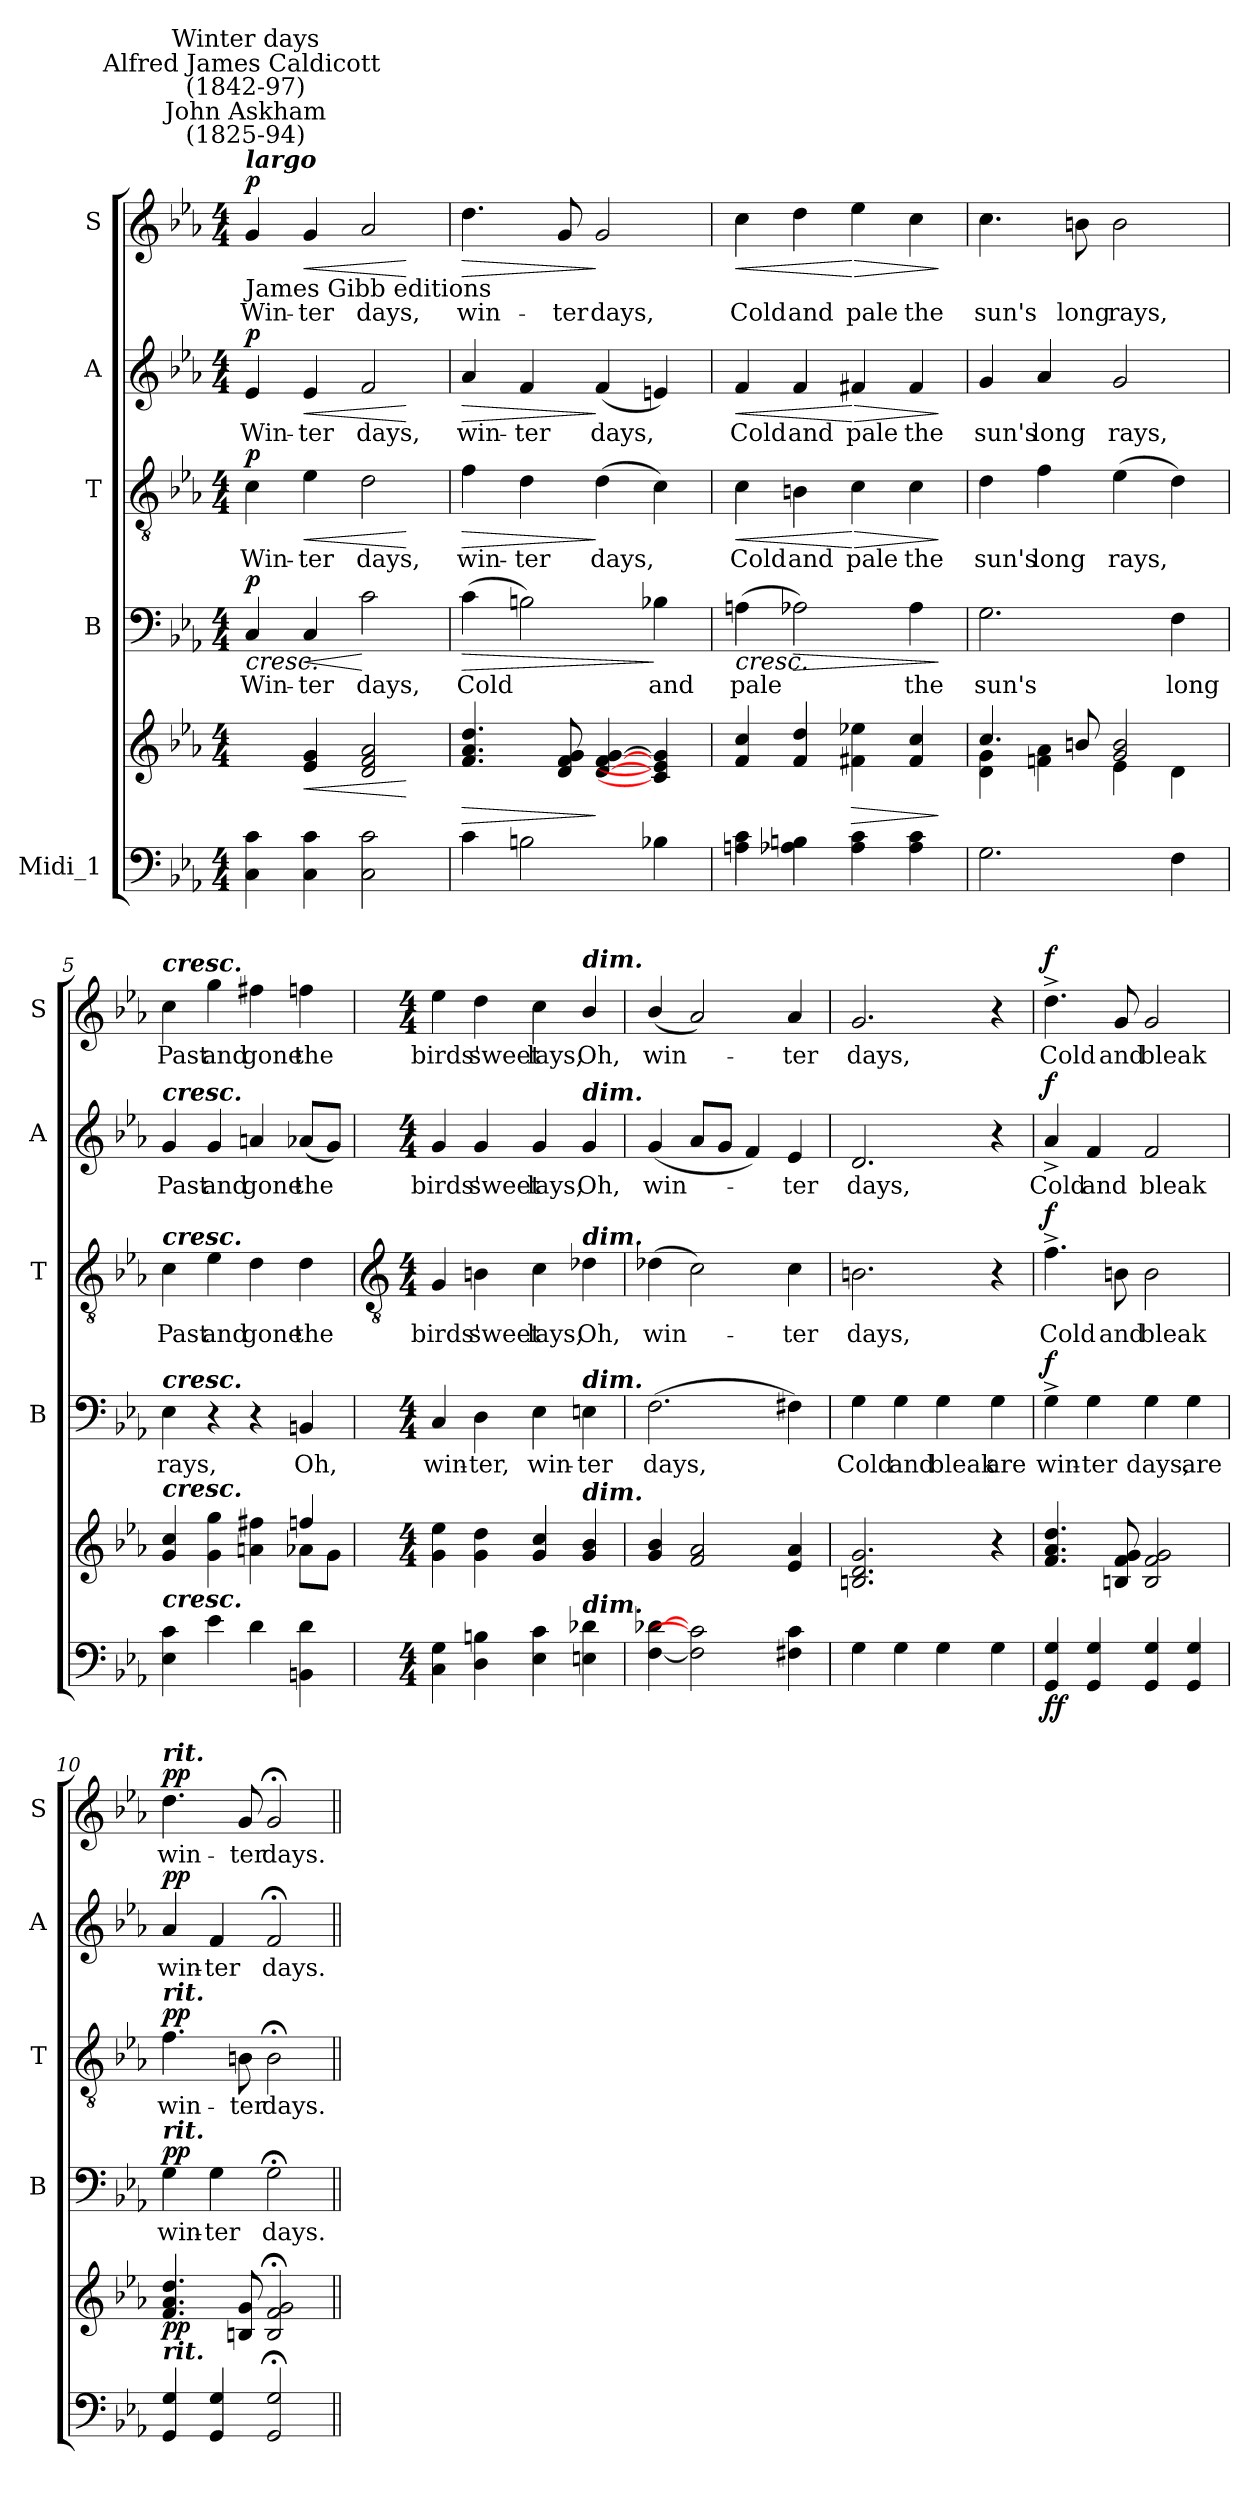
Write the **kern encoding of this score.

**kern	**kern	**dynam	**kern	**text	**dynam	**kern	**text	**dynam	**kern	**text	**dynam	**kern	**text	**dynam
*part5	*part5	*part5	*part4	*part4	*part4	*part3	*part3	*part3	*part2	*part2	*part2	*part1	*part1	*part1
*staff6	*staff5	*staff5/6	*staff4	*staff4	*staff4	*staff3	*staff3	*staff3	*staff2	*staff2	*staff2	*staff1	*staff1	*staff1
*I"Midi_1	*	*	*I"B	*	*	*I"T	*	*	*I"A	*	*	*I"S	*	*
*	*	*	*I'B	*	*	*I'T	*	*	*I'A	*	*	*I'S	*	*
*clefF4	*clefG2	*	*clefF4	*	*	*clefGv2	*	*	*clefG2	*	*	*clefG2	*	*
*k[b-e-a-]	*k[b-e-a-]	*	*k[b-e-a-]	*	*	*k[b-e-a-]	*	*	*k[b-e-a-]	*	*	*k[b-e-a-]	*	*
*E-:	*E-:	*	*E-:	*	*	*E-:	*	*	*E-:	*	*	*E-:	*	*
*M4/4	*M4/4	*	*M4/4	*	*	*M4/4	*	*	*M4/4	*	*	*M4/4	*	*
*MM50	*MM50	*	*MM50	*	*	*MM50	*	*	*MM50	*	*	*MM50	*	*
=1	=1	=1	=1	=1	=1	=1	=1	=1	=1	=1	=1	=1	=1	=1
*	*^	*	*	*	*	*	*	*	*	*	*	*	*	*
!	!	!	!	!	!	!	!	!	!	!	!	!	!LO:TX:a:Bi:t=largo	!	!
!	!	!	!	!	!	!	!	!	!	!	!	!	!LO:TX:a:cj:t=John Askham\n(1825-94)	!	!
!	!	!	!	!	!	!	!	!	!	!	!	!	!LO:TX:a:cj:t=Alfred James Caldicott \n(1842-97)	!	!
!	!	!	!	!	!	!	!	!	!	!	!	!	!LO:TX:a:cj:t=Winter days	!	!
!	!	!	!	!	!	!	!	!	!	!	!	!	!LO:TX:b:t=James Gibb editions	!	!
!	!	!	!	!	!LO:LY:b	!LO:HP:b	!	!LO:LY:b	!	!	!LO:LY:b	!	!	!LO:LY:b	!
!	!	!	!	!	!	!LO:DY:n=1:b	!	!	!LO:DY:b	!	!	!LO:DY:b	!	!	!LO:DY:b
4C 4c	4ryy	1ryy	.	4C	Win-	< p	4c	Win-	p	4e-	Win-	p	4g	Win-	p
!	!	!	!LO:HP:b	!	!LO:LY:b	!LO:HP:b	!	!LO:LY:b	!LO:HP:b	!	!LO:LY:b	!LO:HP:b	!	!LO:LY:b	!LO:HP:b
4C 4c	4e- 4g	.	<	4C	-ter	<	4e-	-ter	<	4e-	-ter	<	4g	-ter	<
!	!	!	!	!	!LO:LY:b	!	!	!LO:LY:b	!	!	!LO:LY:b	!	!	!LO:LY:b	!
2C 2c	2d 2f 2a-	.	.	2c	days,	[	2d	days,	.	2f	days,	.	2a-	days,	.
*	*v	*v	*	*	*	*	*	*	*	*	*	*	*	*	*
.	.	[	.	.	[	.	.	[	.	.	[	.	.	[
=2	=2	=2	=2	=2	=2	=2	=2	=2	=2	=2	=2	=2	=2	=2
!	!	!LO:HP:b	!	!LO:LY:b	!LO:HP:b	!	!LO:LY:b	!LO:HP:b	!	!LO:LY:b	!LO:HP:b	!	!LO:LY:b	!LO:HP:b
*	*^	*	*	*	*	*	*	*	*	*	*	*	*	*
4c	4.f 4.a- 4.dd	1ryy	>	(>4c	Cold	>	4f	win-	>	4a-	win-	>	4.dd	win-	>
!	!	!	!	!	!	!	!	!LO:LY:b	!	!	!LO:LY:b	!	!	!	!
2Bn	.	.	.	2Bn)	.	.	4d	-ter	.	4f	-ter	.	.	.	.
!	!	!	!	!	!	!	!	!	!	!	!	!	!	!LO:LY:b	!
.	8d 8f 8g	.	.	.	.	.	.	.	.	.	.	.	8g	-ter	.
!	!	!	!	!	!	!	!	!LO:LY:b	!	!	!LO:LY:b	!	!	!LO:LY:b	!
.	[4d [4f [4g	.	]	.	.	.	(>4d	days,	]	(<4f	days,	]	2g	days,	]
!	!	!	!	!	!LO:LY:b	!	!	!	!	!	!	!	!	!	!
4B-X	4c] 4e] 4g]	.	.	4B-X	and	]	4c)	.	.	4en)	.	.	.	.	.
=3	=3	=3	=3	=3	=3	=3	=3	=3	=3	=3	=3	=3	=3	=3	=3
!	!	!	!LO:HP:b	!	!LO:LY:b	!LO:HP:b	!	!LO:LY:b	!LO:HP:b	!	!LO:LY:b	!LO:HP:b	!	!LO:LY:b	!LO:HP:b
4An 4c	4f 4cc	1ryy	<	(>4An	pale	<	4c	Cold	<	4f	Cold	<	4cc	Cold	<
!	!	!	!	!	!	!LO:HP:b	!	!LO:LY:b	!	!	!LO:LY:b	!	!	!LO:LY:b	!
4A-X 4Bn	4f 4dd	.	.	2A-X)	.	>	4Bn	and	.	4f	and	.	4dd	and	.
!	!	!	!LO:HP:n=1:b	!	!	!	!	!LO:LY:b	!LO:HP:n=1:b	!	!LO:LY:b	!LO:HP:n=1:b	!	!LO:LY:b	!LO:HP:n=1:b
4A- 4c	4f#X 4ee-X	.	[ >	.	.	.	4c	pale	[ >	4f#X	pale	[ >	4ee-	pale	[ >
!	!	!	!	!	!LO:LY:b	!	!	!LO:LY:b	!	!	!LO:LY:b	!	!	!LO:LY:b	!
4A- 4c	4f# 4cc	.	.	4A-	the	[	4c	the	.	4f#	the	.	4cc	the	.
*	*v	*v	*	*	*	*	*	*	*	*	*	*	*	*	*
.	.	]	.	.	]	.	.	]	.	.	]	.	.	]
=4	=4	=4	=4	=4	=4	=4	=4	=4	=4	=4	=4	=4	=4	=4
*	*^	*	*	*	*	*	*	*	*	*	*	*	*	*
!	!	!	!	!	!LO:LY:b	!	!	!LO:LY:b	!	!	!LO:LY:b	!	!	!LO:LY:b	!
2.G	4.cc/	4d\ 4g\	.	2.G	sun's	.	4d	sun's	.	4g	sun's	.	4.cc	sun's	.
!	!	!	!	!	!	!	!	!LO:LY:b	!	!	!LO:LY:b	!	!	!	!
.	.	4fn\ 4a-\	.	.	.	.	4f	long	.	4a-	long	.	.	.	.
!	!	!	!	!	!	!	!	!	!	!	!	!	!	!LO:LY:b	!
.	8bn/	.	.	.	.	.	.	.	.	.	.	.	8bn	long	.
!	!	!	!	!	!	!	!	!LO:LY:b	!	!	!LO:LY:b	!	!	!LO:LY:b	!
.	2g 2b	4e-\	.	.	.	.	(>4e-	rays,	.	2g	rays,	.	2b	rays,	.
!	!	!	!	!	!LO:LY:b	!	!	!	!	!	!	!	!	!	!
4F	.	4d\	.	4F	long	.	4d)	.	.	.	.	.	.	.	.
=5	=5	=5	=5	=5	=5	=5	=5	=5	=5	=5	=5	=5	=5	=5	=5
!	!	!	!	!	!	!	!	!	!	!	!	!	!LO:TX:a:Bi:t=cresc.	!	!
!	!	!	!	!	!	!	!	!	!	!LO:TX:a:Bi:t=cresc.	!	!	!	!	!
!	!	!	!	!	!	!	!LO:TX:a:Bi:t=cresc.	!	!	!	!	!	!	!	!
!	!	!	!	!LO:TX:a:Bi:t=cresc.	!	!	!	!	!	!	!	!	!	!	!
!	!LO:TX:a:Bi:t=cresc.	!	!	!	!	!	!	!	!	!	!	!	!	!	!
!LO:TX:a:Bi:t=cresc.	!	!	!	!	!	!	!	!	!	!	!	!	!	!	!
!	!	!	!	!	!LO:LY:b	!	!	!LO:LY:b	!	!	!LO:LY:b	!	!	!LO:LY:b	!
4E- 4c	4g 4cc	2.ryy	.	4E-	rays,	.	4c	Past	.	4g	Past	.	4cc	Past	.
!	!	!	!	!	!	!	!	!LO:LY:b	!	!	!LO:LY:b	!	!	!LO:LY:b	!
4e-	4g 4gg	.	.	4r	.	.	4e-	and	.	4g	and	.	4gg	and	.
!	!	!	!	!	!	!	!	!LO:LY:b	!	!	!LO:LY:b	!	!	!LO:LY:b	!
4d	4an 4ff#X	.	.	4r	.	.	4d	gone	.	4an	gone	.	4ff#X	gone	.
!	!	!	!	!	!LO:LY:b	!	!	!LO:LY:b	!	!	!LO:LY:b	!	!	!LO:LY:b	!
4BBn 4d	4ffn/	8a-X\L	.	4BBn	Oh,	.	4d	the	.	(<8a-XL	the	.	4ffn	the	.
.	.	8g\J	.	.	.	.	.	.	.	8gJ)	.	.	.	.	.
*	*v	*v	*	*	*	*	*	*	*	*	*	*	*	*	*
!!LO:LB:g=z
=6	=6	=6	=6	=6	=6	=6	=6	=6	=6	=6	=6	=6	=6	=6
*	*	*	*	*	*	*clefGv2	*	*	*	*	*	*	*	*
*M4/4	*M4/4	*	*M4/4	*	*	*M4/4	*	*	*M4/4	*	*	*M4/4	*	*
*	*^	*	*	*	*	*	*	*	*	*	*	*	*	*
!	!	!	!	!	!LO:LY:b	!	!	!LO:LY:b	!	!	!LO:LY:b	!	!	!LO:LY:b	!
*	*v	*v	*	*	*	*	*	*	*	*	*	*	*	*	*
4C 4G	4g\ 4ee-\	.	4C	win-	.	4G	birds'	.	4g	birds'	.	4ee-	birds'	.
!	!	!	!	!LO:LY:b	!	!	!LO:LY:b	!	!	!LO:LY:b	!	!	!LO:LY:b	!
4D 4Bn	4g 4dd	.	4D	-ter,	.	4Bn	sweet	.	4g	sweet	.	4dd	sweet	.
!	!	!	!	!LO:LY:b	!	!	!LO:LY:b	!	!	!LO:LY:b	!	!	!LO:LY:b	!
4E- 4c	4g 4cc	.	4E-	win-	.	4c	lays,	.	4g	lays,	.	4cc	lays,	.
!	!	!	!	!	!	!	!	!	!	!	!	!LO:TX:a:Bi:t=dim.	!	!
!	!	!	!	!	!	!	!	!	!LO:TX:a:Bi:t=dim.	!	!	!	!	!
!	!	!	!	!	!	!LO:TX:a:Bi:t=dim.	!	!	!	!	!	!	!	!
!	!	!	!LO:TX:a:Bi:t=dim.	!	!	!	!	!	!	!	!	!	!	!
!	!LO:TX:a:Bi:t=dim.	!	!	!	!	!	!	!	!	!	!	!	!	!
!LO:TX:a:Bi:t=dim.	!	!	!	!	!	!	!	!	!	!	!	!	!	!
!	!	!	!	!LO:LY:b	!	!	!LO:LY:b	!	!	!LO:LY:b	!	!	!LO:LY:b	!
4En 4d-X	4g 4b-	.	4En	-ter	.	4d-X	Oh,	.	4g	Oh,	.	4b-/	Oh,	.
=7	=7	=7	=7	=7	=7	=7	=7	=7	=7	=7	=7	=7	=7	=7
!	!	!	!	!LO:LY:b	!	!	!LO:LY:b	!	!	!LO:LY:b	!	!	!LO:LY:b	!
[4F [4d-X	4g 4b-	.	(>2.F	days,	.	(>4d-X	win-	.	(<4g	win-	.	(<4b-/	win-	.
2F] 2c]	2f 2a-	.	.	.	.	2c)	.	.	8a-L	.	.	2a-)	.	.
.	.	.	.	.	.	.	.	.	8gJ	.	.	.	.	.
.	.	.	.	.	.	.	.	.	4f)	.	.	.	.	.
!	!	!	!	!	!	!	!LO:LY:b	!	!	!LO:LY:b	!	!	!LO:LY:b	!
4F#X 4c	4e- 4a-	.	4F#X)	.	.	4c	ter	.	4e-	ter	.	4a-	ter	.
=8	=8	=8	=8	=8	=8	=8	=8	=8	=8	=8	=8	=8	=8	=8
!	!	!	!	!LO:LY:b	!	!	!LO:LY:b	!	!	!LO:LY:b	!	!	!LO:LY:b	!
4G	2.Bn 2.d 2.g	.	4G	Cold	.	2.Bn	days,	.	2.d	days,	.	2.g	days,	.
!	!	!	!	!LO:LY:b	!	!	!	!	!	!	!	!	!	!
4G	.	.	4G	and	.	.	.	.	.	.	.	.	.	.
!	!	!	!	!LO:LY:b	!	!	!	!	!	!	!	!	!	!
4G	.	.	4G	bleak	.	.	.	.	.	.	.	.	.	.
!	!	!	!	!LO:LY:b	!	!	!	!	!	!	!	!	!	!
4G	4r	.	4G	are	.	4r	.	.	4r	.	.	4r	.	.
=9	=9	=9	=9	=9	=9	=9	=9	=9	=9	=9	=9	=9	=9	=9
!	!	!LO:DY:b=2	!	!LO:LY:b	!	!	!LO:LY:b	!	!	!LO:LY:b	!	!	!LO:LY:b	!
!	!	!LO:DY:n=1:b	!	!	!LO:DY:b	!	!	!LO:DY:b	!	!	!LO:DY:b	!	!	!LO:DY:b
4GG 4G	4.f 4.a- 4.dd	f f	4G^	win-	f	4.f^	Cold	f	4a-^	Cold	f	4.dd^	Cold	f
!	!	!	!	!LO:LY:b	!	!	!	!	!	!LO:LY:b	!	!	!	!
4GG 4G	.	.	4G	-ter	.	.	.	.	4f	and	.	.	.	.
!	!	!	!	!	!	!	!LO:LY:b	!	!	!	!	!	!LO:LY:b	!
.	8Bn 8f 8g	.	.	.	.	8Bn	and	.	.	.	.	8g	and	.
!	!	!	!	!LO:LY:b	!	!	!LO:LY:b	!	!	!LO:LY:b	!	!	!LO:LY:b	!
4GG 4G	2B 2f 2g	.	4G	days,	.	2B	bleak	.	2f	bleak	.	2g	bleak	.
!	!	!	!	!LO:LY:b	!	!	!	!	!	!	!	!	!	!
4GG 4G	.	.	4G	are	.	.	.	.	.	.	.	.	.	.
=10	=10	=10	=10	=10	=10	=10	=10	=10	=10	=10	=10	=10	=10	=10
!	!	!	!	!	!	!	!	!	!	!	!	!LO:TX:a:Bi:t=rit.	!	!
!	!	!	!	!	!	!LO:TX:a:Bi:t=rit.	!	!	!	!	!	!	!	!
!	!	!	!LO:TX:a:Bi:t=rit.	!	!	!	!	!	!	!	!	!	!	!
!LO:TX:a:Bi:t=rit.	!	!	!	!	!	!	!	!	!	!	!	!	!	!
!	!	!LO:DY:b	!	!LO:LY:b	!LO:DY:b	!	!LO:LY:b	!LO:DY:b	!	!LO:LY:b	!LO:DY:b	!	!LO:LY:b	!LO:DY:b
4GG 4G	4.f 4.a- 4.dd	pp	4G	win-	pp	4.f	win-	pp	4a-	win-	pp	4.dd	win-	pp
!	!	!	!	!LO:LY:b	!	!	!	!	!	!LO:LY:b	!	!	!	!
4GG 4G	.	.	4G	-ter	.	.	.	.	4f	-ter	.	.	.	.
!	!	!	!	!	!	!	!LO:LY:b	!	!	!	!	!	!LO:LY:b	!
.	8Bn 8g	.	.	.	.	8Bn	-ter	.	.	.	.	8g	-ter	.
!	!	!	!	!LO:LY:b	!	!	!LO:LY:b	!	!	!LO:LY:b	!	!	!LO:LY:b	!
2GG; 2G;	2B;< 2f;< 2g;<	.	2G;<	days.	.	2B;<	days.	.	2f;<	days.	.	2g;<	days.	.
=||	=||	=||	=||	=||	=||	=||	=||	=||	=||	=||	=||	=||	=||	=||
*-	*-	*-	*-	*-	*-	*-	*-	*-	*-	*-	*-	*-	*-	*-
